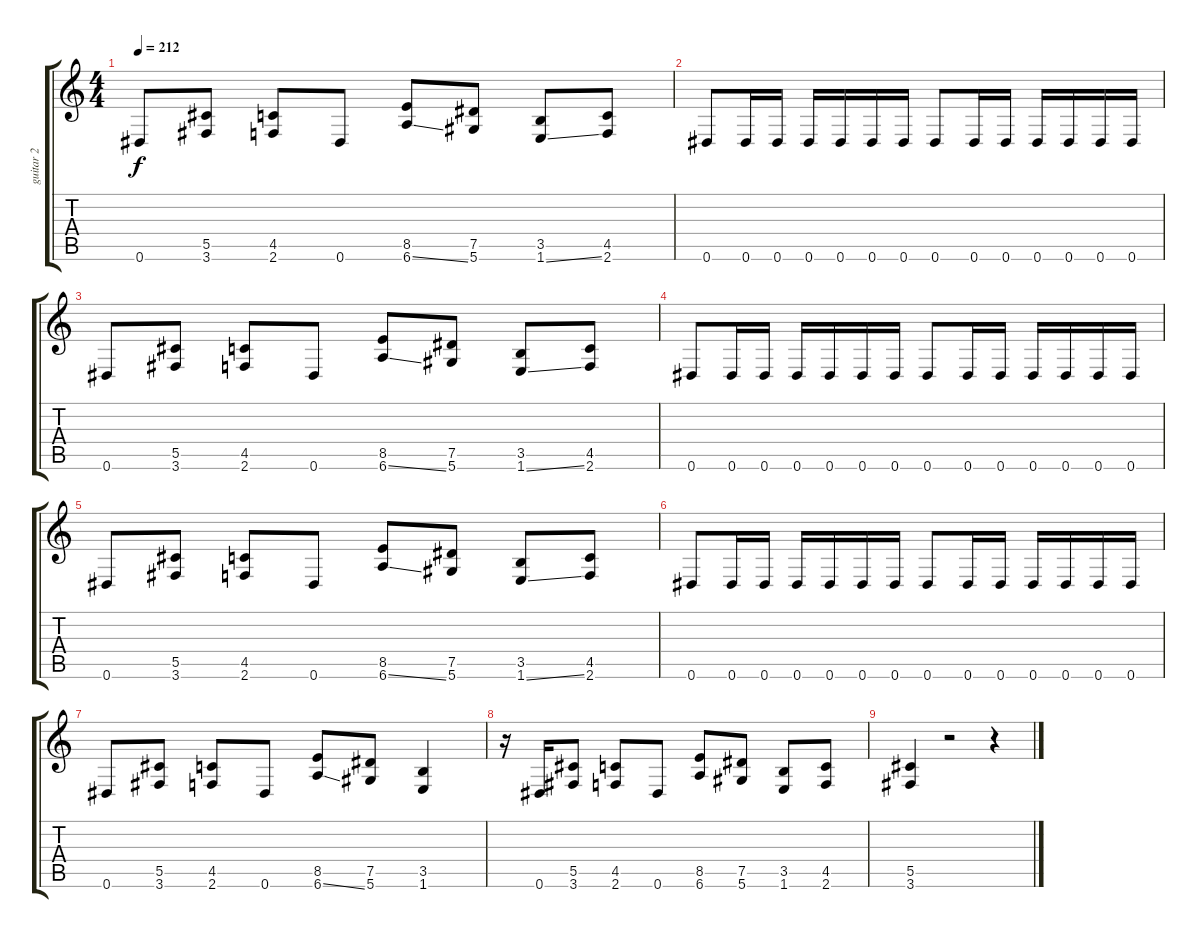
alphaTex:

\track ("guitar 2" "guitar 2") {instrument distortionguitar}
\staff {score tabs}
\tuning (Eb4 Bb3 Gb3 Db3 Ab2 Eb2) {hide}
\ts (4 4)
\tempo 212
\clef g2
\ks c
0.6.8{dy f} (5.5 3.6).8 (4.5 2.6).8 0.6.8 (8.5 6.6{ss}).8 (7.5 5.6).8 (3.5 1.6{ss}).8 (4.5 2.6).8 |
0.6.8 0.6.16 0.6.16 0.6.16 0.6.16 0.6.16 0.6.16 0.6.8 0.6.16 0.6.16 0.6.16 0.6.16 0.6.16 0.6.16 |
0.6.8 (5.5 3.6).8 (4.5 2.6).8 0.6.8 (8.5 6.6{ss}).8 (7.5 5.6).8 (3.5 1.6{ss}).8 (4.5 2.6).8 |
0.6.8 0.6.16 0.6.16 0.6.16 0.6.16 0.6.16 0.6.16 0.6.8 0.6.16 0.6.16 0.6.16 0.6.16 0.6.16 0.6.16 |
0.6.8 (5.5 3.6).8 (4.5 2.6).8 0.6.8 (8.5 6.6{ss}).8 (7.5 5.6).8 (3.5 1.6{ss}).8 (4.5 2.6).8 |
0.6.8 0.6.16 0.6.16 0.6.16 0.6.16 0.6.16 0.6.16 0.6.8 0.6.16 0.6.16 0.6.16 0.6.16 0.6.16 0.6.16 |
0.6.8 (5.5 3.6).8 (4.5 2.6).8 0.6.8 (8.5 6.6{ss}).8 (7.5 5.6).8 (3.5 1.6).4 |
r.16 0.6.16 (5.5 3.6).8 (4.5 2.6).8 0.6.8 (8.5 6.6).8 (7.5 5.6).8 (3.5 1.6).8 (4.5 2.6).8 |
(5.5 3.6).4 r.2 r.4
